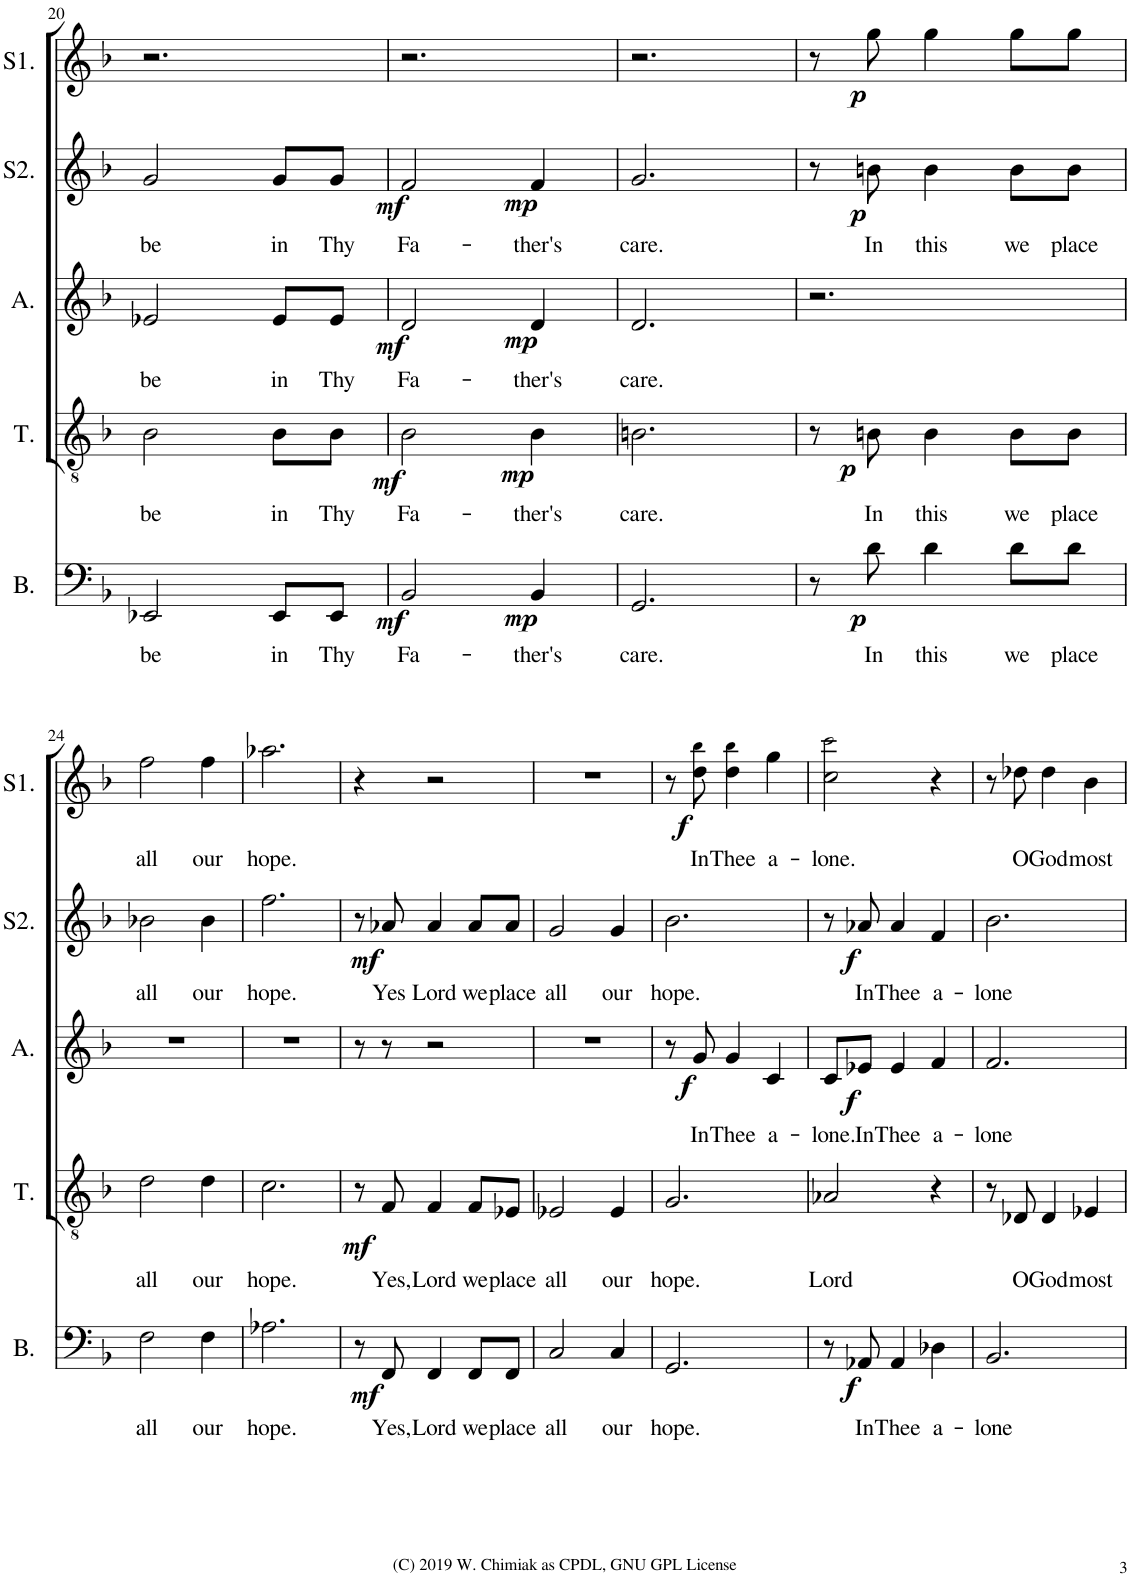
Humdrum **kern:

**kern	**text	**dynam	**kern	**text	**dynam	**kern	**text	**dynam	**kern	**text	**dynam	**kern	**text	**dynam
*part5	*part5	*part5	*part4	*part4	*part4	*part3	*part3	*part3	*part2	*part2	*part2	*part1	*part1	*part1
*staff5	*staff5	*staff5	*staff4	*staff4	*staff4	*staff3	*staff3	*staff3	*staff2	*staff2	*staff2	*staff1	*staff1	*staff1
*I"Bass	*	*	*I"Tenor	*	*	*I"Alto	*	*	*I"Soprano2	*	*	*I"Soprano1	*	*
*I'B.	*	*	*I'T.	*	*	*I'A.	*	*	*I'S2.	*	*	*I'S1.	*	*
!!LO:PB:g=z
*clefF4	*	*	*clefGv2	*	*	*clefG2	*	*	*clefG2	*	*	*clefG2	*	*
*k[b-]	*	*	*k[b-]	*	*	*k[b-]	*	*	*k[b-]	*	*	*k[b-]	*	*
*M3/4	*	*	*M3/4	*	*	*M3/4	*	*	*M3/4	*	*	*M3/4	*	*
=20	=20	=20	=20	=20	=20	=20	=20	=20	=20	=20	=20	=20	=20	=20
!	!LO:LY:b	!	!	!LO:LY:b	!	!	!LO:LY:b	!	!	!LO:LY:b	!	!	!	!
2EE-X/	be	.	2B-\	be	.	2e-X/	be	.	2g/	be	.	2.r	.	.
!	!LO:LY:b	!	!	!LO:LY:b	!	!	!LO:LY:b	!	!	!LO:LY:b	!	!	!	!
8EE-/L	in	.	8B-\L	in	.	8e-/L	in	.	8g/L	in	.	.	.	.
!	!LO:LY:b	!	!	!LO:LY:b	!	!	!LO:LY:b	!	!	!LO:LY:b	!	!	!	!
8EE-/J	Thy	.	8B-\J	Thy	.	8e-/J	Thy	.	8g/J	Thy	.	.	.	.
=21	=21	=21	=21	=21	=21	=21	=21	=21	=21	=21	=21	=21	=21	=21
!	!LO:LY:b	!LO:DY:b	!	!LO:LY:b	!LO:DY:b	!	!LO:LY:b	!LO:DY:b	!	!LO:LY:b	!LO:DY:b	!	!	!
2BB-/	Fa-	mf	2B-\	Fa-	mf	2d/	Fa-	mf	2f/	Fa-	mf	2.r	.	.
!	!LO:LY:b	!LO:DY:b	!	!LO:LY:b	!LO:DY:b	!	!LO:LY:b	!LO:DY:b	!	!LO:LY:b	!LO:DY:b	!	!	!
4BB-/	-ther's	mp	4B-\	-ther's	mp	4d/	-ther's	mp	4f/	-ther's	mp	.	.	.
=22	=22	=22	=22	=22	=22	=22	=22	=22	=22	=22	=22	=22	=22	=22
!	!LO:LY:b	!	!	!LO:LY:b	!	!	!LO:LY:b	!	!	!LO:LY:b	!	!	!	!
2.GG/	care.	.	2.Bn\	care.	.	2.d/	care.	.	2.g/	care.	.	2.r	.	.
=23	=23	=23	=23	=23	=23	=23	=23	=23	=23	=23	=23	=23	=23	=23
8r	.	.	8r	.	.	2.r	.	.	8r	.	.	8r	.	.
!	!LO:LY:b	!LO:DY:b	!	!LO:LY:b	!LO:DY:b	!	!	!	!	!LO:LY:b	!LO:DY:b	!	!	!LO:DY:b
8d\	In	p	8Bn\	In	p	.	.	.	8bn\	In	p	8gg\	.	p
!	!LO:LY:b	!	!	!LO:LY:b	!	!	!	!	!	!LO:LY:b	!	!	!	!
4d\	this	.	4B\	this	.	.	.	.	4b\	this	.	4gg\	.	.
!	!LO:LY:b	!	!	!LO:LY:b	!	!	!	!	!	!LO:LY:b	!	!	!	!
8d\L	we	.	8B\L	we	.	.	.	.	8b\L	we	.	8gg\L	.	.
!	!LO:LY:b	!	!	!LO:LY:b	!	!	!	!	!	!LO:LY:b	!	!	!	!
8d\J	place	.	8B\J	place	.	.	.	.	8b\J	place	.	8gg\J	.	.
!!LO:LB:g=z
=24	=24	=24	=24	=24	=24	=24	=24	=24	=24	=24	=24	=24	=24	=24
!	!LO:LY:b	!	!	!LO:LY:b	!	!	!	!	!	!LO:LY:b	!	!	!LO:LY:b	!
2F\	all	.	2d\	all	.	2.r	.	.	2b-X\	all	.	2ff\	all	.
!	!LO:LY:b	!	!	!LO:LY:b	!	!	!	!	!	!LO:LY:b	!	!	!LO:LY:b	!
4F\	our	.	4d\	our	.	.	.	.	4b-\	our	.	4ff\	our	.
=25	=25	=25	=25	=25	=25	=25	=25	=25	=25	=25	=25	=25	=25	=25
!	!LO:LY:b	!	!	!LO:LY:b	!	!	!	!	!	!LO:LY:b	!	!	!LO:LY:b	!
2.A-X\	hope.	.	2.c\	hope.	.	2.r	.	.	2.ff\	hope.	.	2.aa-X\	hope.	.
=26	=26	=26	=26	=26	=26	=26	=26	=26	=26	=26	=26	=26	=26	=26
!	!	!	!	!	!LO:DY:b	!	!	!	!	!	!	!	!	!
8r	.	.	8r	.	mf	8r	.	.	8r	.	.	4r	.	.
!	!LO:LY:b	!LO:DY:b	!	!LO:LY:b	!	!	!	!	!	!LO:LY:b	!LO:DY:b	!	!	!
8FF/	Yes,	mf	8F/	Yes,	.	8r	.	.	8a-X/	Yes	mf	.	.	.
!	!LO:LY:b	!	!	!LO:LY:b	!	!	!	!	!	!LO:LY:b	!	!	!	!
4FF/	Lord	.	4F/	Lord	.	2r	.	.	4a-/	Lord	.	2r	.	.
!	!LO:LY:b	!	!	!LO:LY:b	!	!	!	!	!	!LO:LY:b	!	!	!	!
8FF/L	we	.	8F/L	we	.	.	.	.	8a-/L	we	.	.	.	.
!	!LO:LY:b	!	!	!LO:LY:b	!	!	!	!	!	!LO:LY:b	!	!	!	!
8FF/J	place	.	8E-X/J	place	.	.	.	.	8a-/J	place	.	.	.	.
=27	=27	=27	=27	=27	=27	=27	=27	=27	=27	=27	=27	=27	=27	=27
!	!LO:LY:b	!	!	!LO:LY:b	!	!	!	!	!	!LO:LY:b	!	!	!	!
2C/	all	.	2E-X/	all	.	2.r	.	.	2g/	all	.	2.r	.	.
!	!LO:LY:b	!	!	!LO:LY:b	!	!	!	!	!	!LO:LY:b	!	!	!	!
4C/	our	.	4E-/	our	.	.	.	.	4g/	our	.	.	.	.
=28	=28	=28	=28	=28	=28	=28	=28	=28	=28	=28	=28	=28	=28	=28
!	!LO:LY:b	!	!	!LO:LY:b	!	!	!	!	!	!LO:LY:b	!	!	!	!
2.GG/	hope.	.	2.G/	hope.	.	8r	.	.	2.b-\	hope.	.	8r	.	.
!	!	!	!	!	!	!	!LO:LY:b	!LO:DY:b	!	!	!	!	!LO:LY:b	!LO:DY:b
.	.	.	.	.	.	8g/	In	f	.	.	.	8dd\ 8bb-!\	In	f
!	!	!	!	!	!	!	!LO:LY:b	!	!	!	!	!	!LO:LY:b	!
.	.	.	.	.	.	4g/	Thee	.	.	.	.	4dd\ 4bb-!\	Thee	.
!	!	!	!	!	!	!	!LO:LY:b	!	!	!	!	!	!LO:LY:b	!
.	.	.	.	.	.	4c/	a-	.	.	.	.	4gg\	a-	.
=29	=29	=29	=29	=29	=29	=29	=29	=29	=29	=29	=29	=29	=29	=29
!	!	!	!	!LO:LY:b	!	!	!LO:LY:b	!	!	!	!	!	!LO:LY:b	!
8r	.	.	2A-X/	Lord	.	8c/L	-lone.	.	8r	.	.	2cc\ 2ccc!\	-lone.	.
!	!LO:LY:b	!LO:DY:b	!	!	!	!	!LO:LY:b	!LO:DY:b	!	!LO:LY:b	!LO:DY:b	!	!	!
8AA-X/	In	f	.	.	.	8e-X/J	In	f	8a-X/	In	f	.	.	.
!	!LO:LY:b	!	!	!	!	!	!LO:LY:b	!	!	!LO:LY:b	!	!	!	!
4AA-/	Thee	.	.	.	.	4e-/	Thee	.	4a-/	Thee	.	.	.	.
!	!LO:LY:b	!	!	!	!	!	!LO:LY:b	!	!	!LO:LY:b	!	!	!	!
4D-X\	a-	.	4r	.	.	4f/	a-	.	4f/	a-	.	4r	.	.
=30	=30	=30	=30	=30	=30	=30	=30	=30	=30	=30	=30	=30	=30	=30
!	!LO:LY:b	!	!	!	!	!	!LO:LY:b	!	!	!LO:LY:b	!	!	!	!
2.BB-/	-lone	.	8r	.	.	2.f/	-lone	.	2.b-\	-lone	.	8r	.	.
!	!	!	!	!LO:LY:b	!	!	!	!	!	!	!	!	!LO:LY:b	!
.	.	.	8D-X/	O	.	.	.	.	.	.	.	8dd-X\	O	.
!	!	!	!	!LO:LY:b	!	!	!	!	!	!	!	!	!LO:LY:b	!
.	.	.	4D-/	God	.	.	.	.	.	.	.	4dd-\	God	.
!	!	!	!	!LO:LY:b	!	!	!	!	!	!	!	!	!LO:LY:b	!
.	.	.	4E-X/	most	.	.	.	.	.	.	.	4b-\	most	.
=	=	=	=	=	=	=	=	=	=	=	=	=	=	=
*-	*-	*-	*-	*-	*-	*-	*-	*-	*-	*-	*-	*-	*-	*-
